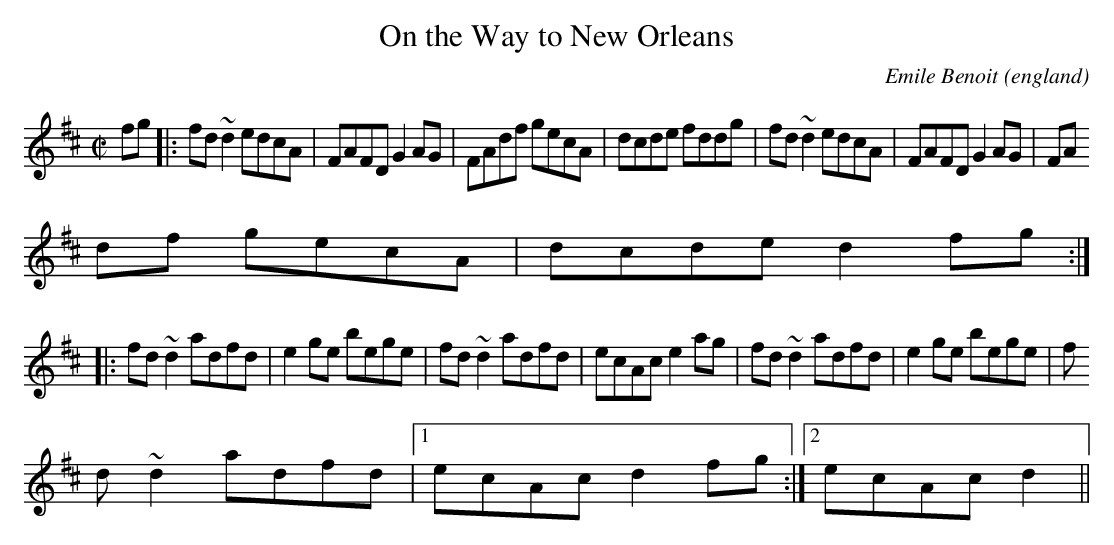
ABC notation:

X:1
T:On the Way to New Orleans
O:england
C:Emile Benoit
M:C|
L:1/8
K:D
fg|:fd ~d2 edcA|FAFD G2 AG|FAdf gecA|dcde fddg|fd ~d2 edcA|FAFD G2 AG|FA
df gecA|dcde d2 fg:|
|:fd ~d2 adfd|e2 ge bege|fd ~d2 adfd|ecAc e2 ag|fd ~d2 adfd|e2 ge bege|f
d ~d2 adfd|1ecAc d2 fg:|2ecAc d2||
